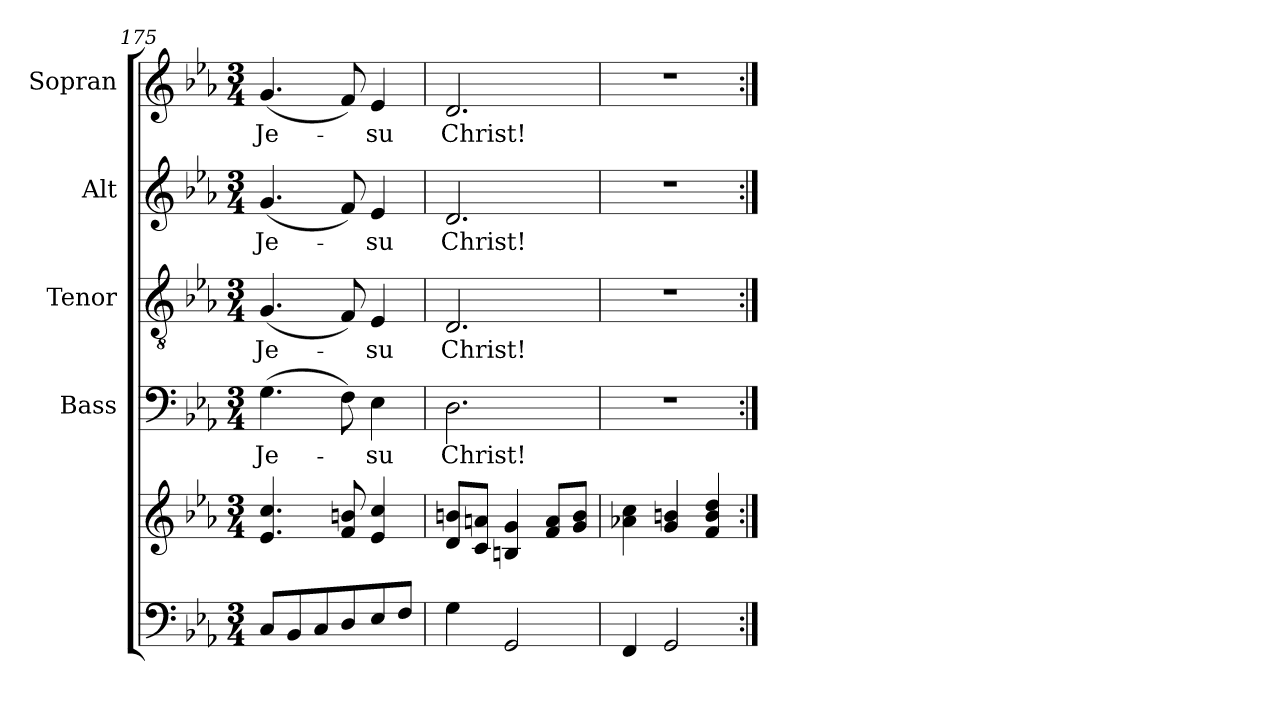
**kern	**kern	**kern	**text	**kern	**text	**kern	**text	**kern	**text
*part5	*part5	*part4	*part4	*part3	*part3	*part2	*part2	*part1	*part1
*staff6	*staff5	*staff4	*staff4	*staff3	*staff3	*staff2	*staff2	*staff1	*staff1
*	*	*I"Bass	*	*I"Tenor	*	*I"Alt	*	*I"Sopran	*
*	*	*I'B.	*	*I'T.	*	*I'A.	*	*I'S.	*
*clefF4	*clefG2	*clefF4	*	*clefGv2	*	*clefG2	*	*clefG2	*
*k[b-e-a-]	*k[b-e-a-]	*k[b-e-a-]	*	*k[b-e-a-]	*	*k[b-e-a-]	*	*k[b-e-a-]	*
*E-:	*E-:	*E-:	*	*E-:	*	*E-:	*	*E-:	*
*M3/4	*M3/4	*M3/4	*	*M3/4	*	*M3/4	*	*M3/4	*
=175	=175	=175	=175	=175	=175	=175	=175	=175	=175
!	!	!	!LO:LY:b	!	!LO:LY:b	!	!LO:LY:b	!	!LO:LY:b
8C/L	4.e-/ 4.cc/	(>4.G\	Je-	(<4.G/	Je-	(<4.g/	Je-	(<4.g/	Je-
8BB-/	.	.	.	.	.	.	.	.	.
8C/	.	.	.	.	.	.	.	.	.
8D/	8f/ 8bn/	8F\)	.	8F/)	.	8f/)	.	8f/)	.
!	!	!	!LO:LY:b	!	!LO:LY:b	!	!LO:LY:b	!	!LO:LY:b
8E-/	4e-/ 4cc/	4E-\	-su	4E-/	-su	4e-/	-su	4e-/	-su
8F/J	.	.	.	.	.	.	.	.	.
=176	=176	=176	=176	=176	=176	=176	=176	=176	=176
!	!	!	!LO:LY:b	!	!LO:LY:b	!	!LO:LY:b	!	!LO:LY:b
4G\	8d/ 8bn/L	2.D\	Christ!	2.D/	Christ!	2.d/	Christ!	2.d/	Christ!
.	8c/ 8an/J	.	.	.	.	.	.	.	.
2GG/	4Bn/ 4g/	.	.	.	.	.	.	.	.
.	8f/ 8a/L	.	.	.	.	.	.	.	.
.	8g/ 8b/J	.	.	.	.	.	.	.	.
=177	=177	=177	=177	=177	=177	=177	=177	=177	=177
4FF/	4a-X\ 4cc\	2.r	.	2.r	.	2.r	.	2.r	.
2GG/	4g/ 4bn/	.	.	.	.	.	.	.	.
.	4f/ 4b/ 4dd/	.	.	.	.	.	.	.	.
=:|!	=:|!	=:|!	=:|!	=:|!	=:|!	=:|!	=:|!	=:|!	=:|!
*-	*-	*-	*-	*-	*-	*-	*-	*-	*-
